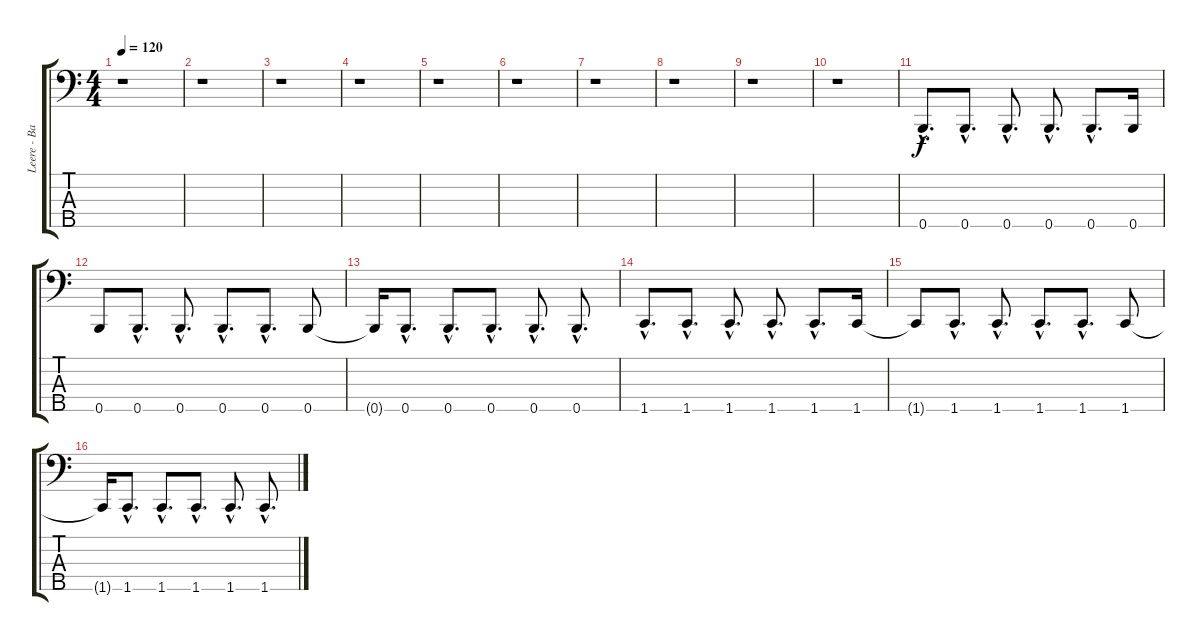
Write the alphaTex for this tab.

\track ("Leere - Bass" "Leere - Ba") {instrument electricbasspick}
\staff {score tabs}
\tuning (G2 D2 A1 E1 B0) {hide}
\ts (4 4)
\tempo 120
\clef f4
\ks c
r.1{dy f} |
r.1 |
r.1 |
r.1 |
r.1 |
r.1 |
r.1 |
r.1 |
r.1 |
r.1 |
0.5{hac}.8{d volume 14} 0.5{hac}.8{d} 0.5{hac}.8{d} 0.5{hac}.8{d} 0.5{hac}.8{d} 0.5.16 |
0.5.8 0.5{hac}.8{d} 0.5{hac}.8{d} 0.5{hac}.8{d} 0.5{hac}.8{d} 0.5.8 |
0.5{t}.16 0.5{hac}.8{d} 0.5{hac}.8{d} 0.5{hac}.8{d} 0.5{hac}.8{d} 0.5{hac}.8{d} |
1.5{hac}.8{d} 1.5{hac}.8{d} 1.5{hac}.8{d} 1.5{hac}.8{d} 1.5{hac}.8{d} 1.5.16 |
1.5{t}.8 1.5{hac}.8{d} 1.5{hac}.8{d} 1.5{hac}.8{d} 1.5{hac}.8{d} 1.5.8 |
1.5{t}.16 1.5{hac}.8{d} 1.5{hac}.8{d} 1.5{hac}.8{d} 1.5{hac}.8{d} 1.5{hac}.8{d}
